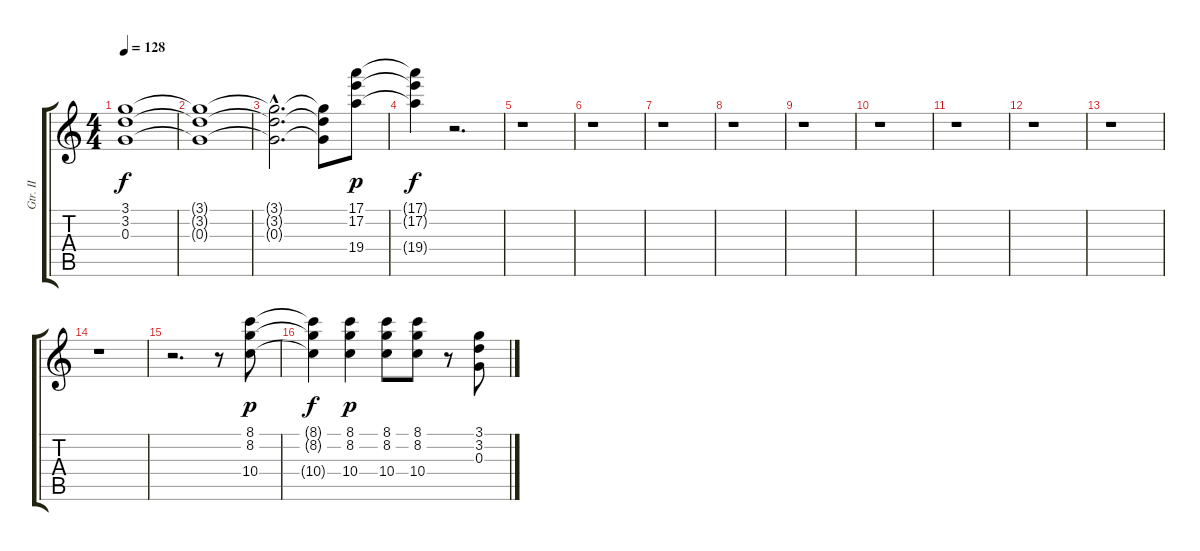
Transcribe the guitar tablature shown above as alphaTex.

\track ("Gtr. II" "Gtr. II") {instrument overdrivenguitar}
\staff {score tabs}
\tuning (E4 B3 G3 D3 A2 E2) {hide}
\ts (4 4)
\tempo 128
\clef g2
\ks c
(3.1{t} 3.2{t} 0.3{t}).1{dy f} |
(3.1{t} 3.2{t} 0.3{t}).1 |
(3.1{hac t} 3.2{hac t} 0.3{hac t}).2{d} (3.1{t} 3.2{t} 0.3{t}).8 (17.1 17.2 19.4).8{dy p} |
(17.1{t} 17.2{t} 19.4{t}).4{dy f} r.2{d} |
r.1 |
r.1 |
r.1 |
r.1 |
r.1 |
r.1 |
r.1 |
r.1 |
r.1 |
r.1 |
r.2{d} r.8 (8.1 8.2 10.4).8{dy p} |
(8.1{t} 8.2{t} 10.4{t}).4{dy f} (8.1 8.2 10.4).4{dy p} (8.1 8.2 10.4).8 (8.1 8.2 10.4).8 r.8 (3.1 3.2 0.3).8
